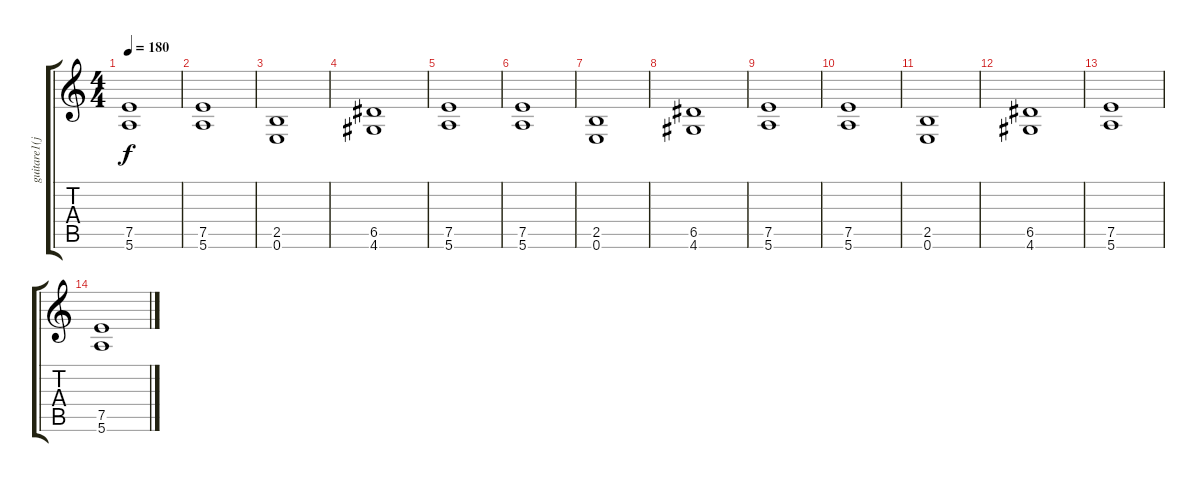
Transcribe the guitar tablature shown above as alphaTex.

\track ("guitare1(joe)" "guitare1(j") {instrument distortionguitar}
\staff {score tabs}
\tuning (E4 B3 G3 D3 A2 E2) {hide}
\ts (4 4)
\tempo 180
\clef g2
\ks c
(7.5 5.6).1{dy f} |
(7.5 5.6).1 |
(2.5 0.6).1 |
(6.5 4.6).1 |
(7.5 5.6).1 |
(7.5 5.6).1 |
(2.5 0.6).1 |
(6.5 4.6).1 |
(7.5 5.6).1 |
(7.5 5.6).1 |
(2.5 0.6).1 |
(6.5 4.6).1 |
(7.5 5.6).1 |
(7.5 5.6).1
